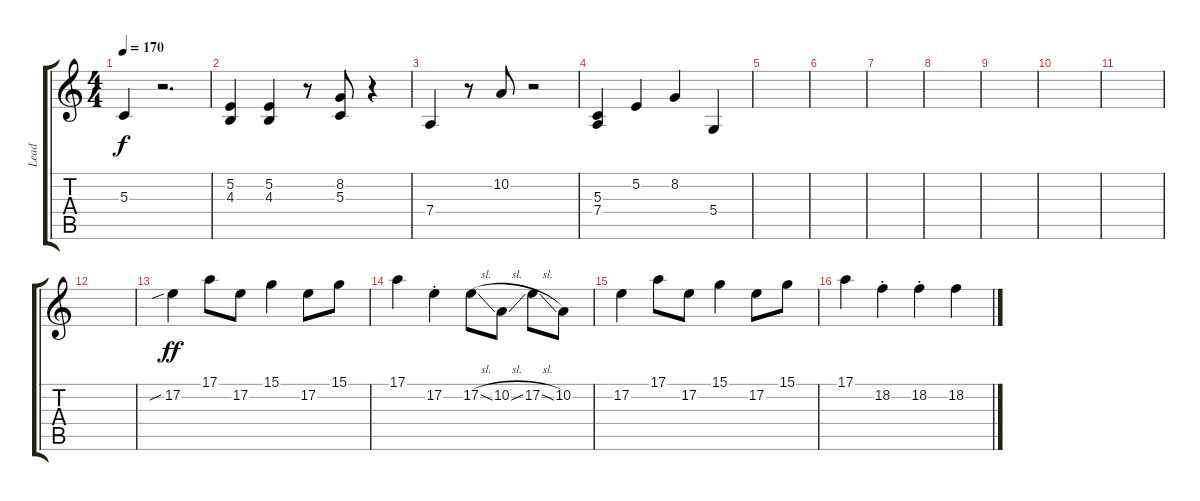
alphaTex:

\track ("Lead" "Lead") {instrument lead2sawtooth}
\staff {score tabs}
\tuning (E4 B3 G3 D3 A2 E2) {hide}
\ts (4 4)
\tempo 170
\clef g2
\ks c
5.3.4{dy f} r.2{d} |
(5.2 4.3).4 (5.2 4.3).4 r.8 (8.2 5.3).8 r.4 |
7.4.4 r.8 10.2.8 r.2 |
(5.3 7.4).4 5.2.4 8.2.4 5.4.4 |
|
|
|
|
|
|
|
|
17.2{sib}.4{dy ff} 17.1.8 17.2.8 15.1.4 17.2.8 15.1.8 |
17.1.4 17.2{st}.4 17.2{sl}.8 10.2{sl}.8 17.2{sl}.8 10.2.8 |
17.2.4 17.1.8 17.2.8 15.1.4 17.2.8 15.1.8 |
17.1.4 18.2{st}.4 18.2{st}.4 18.2.4
